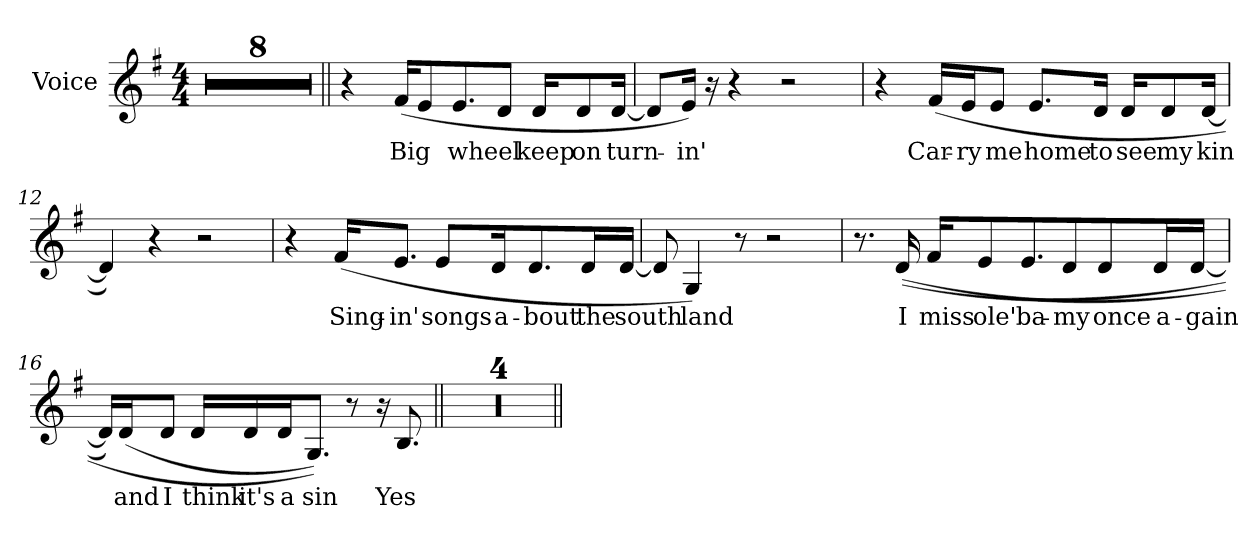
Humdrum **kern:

**kern	**text
*part1	*part1
*staff1	*staff1
*I"Voice	*
*I'Voice	*
!!LO:PB:g=z
*clefG2	*
*k[f#]	*
*G:	*
*M4/4	*
=1	=1
1r	.
=2	=2
1r	.
=3	=3
1r	.
=4	=4
1r	.
=5	=5
1r	.
=6	=6
1r	.
=7	=7
1r	.
=8	=8
1r	.
!!LO:LB:g=z
=9||	=9||
4r	.
!	!LO:LY:b:color=#000000
(16f#i/KL	Big
8ei/	.
!	!LO:LY:b:color=#000000
8.ei/	wheel
8di/J	.
!	!LO:LY:b:color=#000000
16di/KL	keep
!	!LO:LY:b:color=#000000
8di/	on
!	!LO:LY:b:color=#000000
[16di/Jk	turn-
=10	=10
8di/L]	.
!	!LO:LY:b:color=#000000
16ei/Jk)	-in'
16r	.
4r	.
2r	.
=11	=11
4r	.
!	!LO:LY:b:color=#000000
(16f#i/LL	Car-
!	!LO:LY:b:color=#000000
16ei/J	-ry
!	!LO:LY:b:color=#000000
8ei/J	me
!	!LO:LY:b:color=#000000
8.ei/L	home
!	!LO:LY:b:color=#000000
16di/Jk	to
!	!LO:LY:b:color=#000000
16di/KL	see
!	!LO:LY:b:color=#000000
8di/	my
!	!LO:LY:b:color=#000000
[16di/Jk	kin
=12	=12
4di/])	.
4r	.
2r	.
!!LO:LB:g=z
=13	=13
4r	.
!	!LO:LY:b:color=#000000
(16f#i/KL	Sing-
!	!LO:LY:b:color=#000000
8.ei/J	-in'
!	!LO:LY:b:color=#000000
8ei/L	songs
!	!LO:LY:b:color=#000000
16di/k	a-
!	!LO:LY:b:color=#000000
8.di/	-bout
!	!LO:LY:b:color=#000000
16di/L	the
!	!LO:LY:b:color=#000000
[16di/JJ	south
=14	=14
8di/]	.
!	!LO:LY:b:color=#000000
4Gi/)	land
8r	.
2r	.
=15	=15
8.r	.
!	!LO:LY:b:color=#000000
((16di/	I
!	!LO:LY:b:color=#000000
16f#i/KL	miss
!	!LO:LY:b:color=#000000
8ei/	ole'
!	!LO:LY:b:color=#000000
8.ei/	ba-
!	!LO:LY:b:color=#000000
8di/	-my
!	!LO:LY:b:color=#000000
8di/	once
!	!LO:LY:b:color=#000000
16di/L	a-
!	!LO:LY:b:color=#000000
[16di/JJ	-gain
!!LO:LB:g=z
=16	=16
16di/LL])	.
!	!LO:LY:b:color=#000000
(16di/J	and
!	!LO:LY:b:color=#000000
8di/J	I
!	!LO:LY:b:color=#000000
16di/LL	think
!	!LO:LY:b:color=#000000
16di/	it's
!	!LO:LY:b:color=#000000
16di/J	a
!	!LO:LY:b:color=#000000
8.Gi/J))	sin
8r	.
16r	.
!	!LO:LY:b:color=#000000
8.Bi/	Yes
=17||	=17||
1r	.
=18	=18
1r	.
=19	=19
1r	.
=20	=20
1r	.
=||	=||
*-	*-
